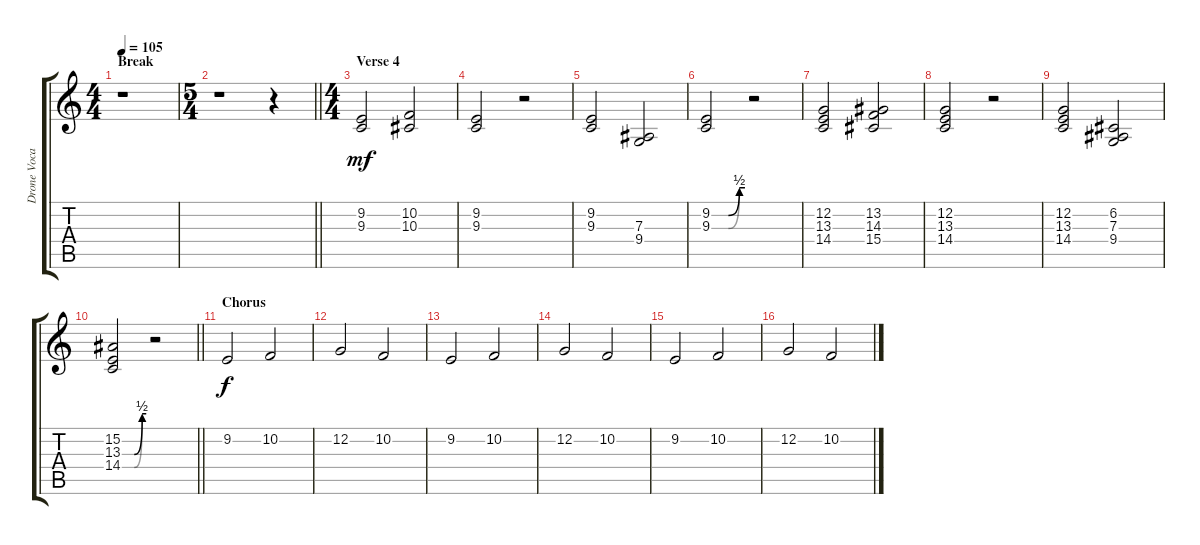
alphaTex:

\track ("Drone Vocals 2 [Josh Homme]" "Drone Voca") {instrument choiraahs}
\staff {score tabs}
\tuning (C4 G3 Eb3 Bb2 F2 C2) {hide}
\ts (4 4)
\section ("" "Break")
\tempo 105
\clef g2
\ks c
r.1{dy mf} |
\ts (5 4)
\barLineRight lightlight
r.1 r.4 |
\ts (4 4)
\section ("" "Verse 4")
(9.2 9.3).2 (10.2 10.3).2 |
(9.2 9.3).2 r.2 |
(9.2 9.3).2 (7.3 9.4).2 |
(9.2{be (custom 0 0 30 0 50 2 60 2)} 9.3{be (custom 0 0 30 0 50 2 60 2)}).2 r.2 |
(12.2 13.3 14.4).2 (13.2 14.3 15.4).2 |
(12.2 13.3 14.4).2 r.2 |
(12.2 13.3 14.4).2 (6.2 7.3 9.4).2 |
\barLineRight lightlight
(15.2 13.3{be (custom 0 0 30 0 50 2 60 2)} 14.4{be (custom 0 0 30 0 50 2 60 2)}).2 r.2 |
\section ("" "Chorus")
9.2.2{dy f volume 13 balance 10} 10.2.2 |
12.2.2 10.2.2 |
9.2.2 10.2.2 |
12.2.2 10.2.2 |
9.2.2 10.2.2 |
12.2.2 10.2.2
